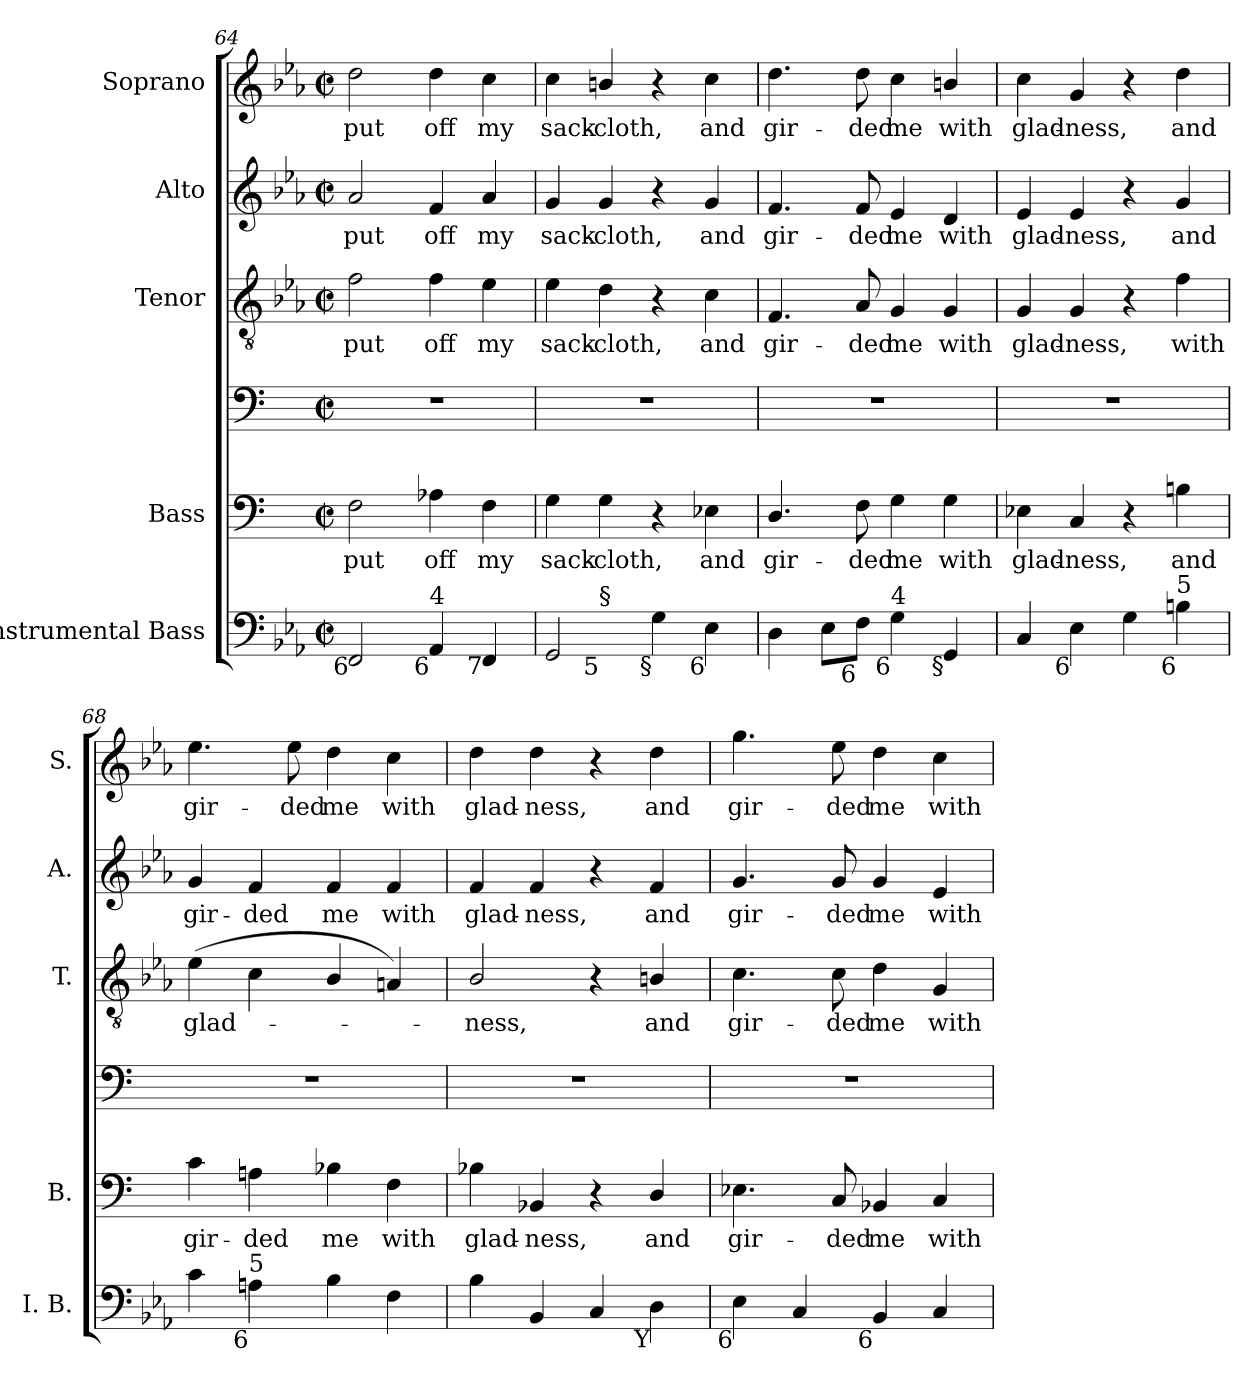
**kern	**kern	**text	**kern	**kern	**text	**kern	**text	**kern	**text
*part5	*part4	*part4	*part4	*part3	*part3	*part2	*part2	*part1	*part1
*staff6	*staff5	*staff5	*staff4	*staff3	*staff3	*staff2	*staff2	*staff1	*staff1
*I"Instrumental Bass	*I"Bass	*	*	*I"Tenor	*	*I"Alto	*	*I"Soprano	*
*I'I. B.	*I'B.	*	*	*I'T.	*	*I'A.	*	*I'S.	*
*clefF4	*clefF4	*	*clefF4	*clefGv2	*	*clefG2	*	*clefG2	*
*	*	*	*	*ITrd7c12	*	*	*	*	*
*k[b-e-a-]	*k[]	*	*k[]	*k[b-e-a-]	*	*k[b-e-a-]	*	*k[b-e-a-]	*
*E-:	*C:	*	*C:	*E-:	*	*E-:	*	*E-:	*
*M2/2	*M2/2	*	*M2/2	*M2/2	*	*M2/2	*	*M2/2	*
*met(c|)	*met(c|)	*	*met(c|)	*met(c|)	*	*met(c|)	*	*met(c|)	*
=64	=64	=64	=64	=64	=64	=64	=64	=64	=64
!	!	!LO:LY:b:color=#000000	!	!	!	!	!	!	!
!	!	!	!	!	!LO:LY:b:color=#000000	!	!	!	!
!	!	!	!	!	!	!	!LO:LY:b:color=#000000	!	!
!LO:TX:b:rj:t=6	!	!	!	!	!	!	!	!	!
!	!	!	!	!	!	!	!	!	!LO:LY:b:color=#000000
2FFi/	2Fi\	put	1r	2Fi\	put	2a-i/	put	2ddi\	put
!	!	!LO:LY:b:color=#000000	!	!	!	!	!	!	!
!	!	!	!	!	!LO:LY:b:color=#000000	!	!	!	!
!	!	!	!	!	!	!	!LO:LY:b:color=#000000	!	!
!LO:TX:b:rj:t=6	!	!	!	!	!	!	!	!	!
!LO:TX:t=4	!	!	!	!	!	!	!	!	!
!	!	!	!	!	!	!	!	!	!LO:LY:b:color=#000000
4AA-i/	4A-i\	off	.	4Fi\	off	4fi/	off	4ddi\	off
!	!	!LO:LY:b:color=#000000	!	!	!	!	!	!	!
!	!	!	!	!	!LO:LY:b:color=#000000	!	!	!	!
!	!	!	!	!	!	!	!LO:LY:b:color=#000000	!	!
!LO:TX:b:rj:t=7	!	!	!	!	!	!	!	!	!
!	!	!	!	!	!	!	!	!	!LO:LY:b:color=#000000
4FFi/	4Fi\	my	.	4E-i\	my	4a-i/	my	4cci\	my
=65	=65	=65	=65	=65	=65	=65	=65	=65	=65
!	!	!LO:LY:b:color=#000000	!	!	!	!	!	!	!
!	!	!	!	!	!LO:LY:b:color=#000000	!	!	!	!
!	!	!	!	!	!	!	!LO:LY:b:color=#000000	!	!
!LO:TX:b:rj:t=6	!	!	!	!	!	!	!	!	!
!LO:TX:t=4	!	!	!	!	!	!	!	!	!
!	!	!	!	!	!	!	!	!	!LO:LY:b:color=#000000
*^	*	*	*	*	*	*	*	*	*
2GGi/	4ryy	4Gi\	sack-	1r	4E-i\	sack-	4gi/	sack-	4cci\	sack-
!	!	!	!LO:LY:b:color=#000000	!	!	!	!	!	!	!
!	!	!	!	!	!	!LO:LY:b:color=#000000	!	!	!	!
!	!	!	!	!	!	!	!	!LO:LY:b:color=#000000	!	!
!	!LO:TX:b:rj:t=5	!	!	!	!	!	!	!	!	!
!	!LO:TX:t=§	!	!	!	!	!	!	!	!	!
!	!	!	!	!	!	!	!	!	!	!LO:LY:b:color=#000000
.	2.ryy	4Gi\	-cloth,	.	4Di\	-cloth,	4gi/	-cloth,	4bni/	-cloth,
!LO:TX:b:rj:t=§	!	!	!	!	!	!	!	!	!	!
4Gi\	.	4r	.	.	4r	.	4r	.	4r	.
!	!	!	!LO:LY:b:color=#000000	!	!	!	!	!	!	!
!	!	!	!	!	!	!LO:LY:b:color=#000000	!	!	!	!
!	!	!	!	!	!	!	!	!LO:LY:b:color=#000000	!	!
!LO:TX:b:rj:t=6	!	!	!	!	!	!	!	!	!	!
!	!	!	!	!	!	!	!	!	!	!LO:LY:b:color=#000000
4E-i\	.	4E-i\	and	.	4Ci\	and	4gi/	and	4cci\	and
*v	*v	*	*	*	*	*	*	*	*	*
=66	=66	=66	=66	=66	=66	=66	=66	=66	=66
*^	*	*	*	*	*	*	*	*	*
!	!	!	!LO:LY:b:color=#000000	!	!	!	!	!	!	!
*v	*v	*	*	*	*	*	*	*	*	*
*^	*	*	*	*	*	*	*	*	*
!	!	!	!	!	!	!LO:LY:b:color=#000000	!	!	!	!
*v	*v	*	*	*	*	*	*	*	*	*
*^	*	*	*	*	*	*	*	*	*
!	!	!	!	!	!	!	!	!LO:LY:b:color=#000000	!	!
*v	*v	*	*	*	*	*	*	*	*	*
*^	*	*	*	*	*	*	*	*	*
!LO:TX:b:rj:t=6	!	!	!	!	!	!	!	!	!	!
!	!	!	!	!	!	!	!	!	!	!LO:LY:b:color=#000000
*v	*v	*	*	*	*	*	*	*	*	*
4Di\	4.Di/	gir-	1r	4.FFi/	gir-	4.fi/	gir-	4.ddi\	gir-
8E-i\L	.	.	.	.	.	.	.	.	.
!	!	!LO:LY:b:color=#000000	!	!	!	!	!	!	!
!	!	!	!	!	!LO:LY:b:color=#000000	!	!	!	!
!	!	!	!	!	!	!	!LO:LY:b:color=#000000	!	!
!LO:TX:b:rj:t=6	!	!	!	!	!	!	!	!	!
!	!	!	!	!	!	!	!	!	!LO:LY:b:color=#000000
8Fi\J	8Fi\	-ded	.	8AA-i/	-ded	8fi/	-ded	8ddi\	-ded
!	!	!LO:LY:b:color=#000000	!	!	!	!	!	!	!
!	!	!	!	!	!LO:LY:b:color=#000000	!	!	!	!
!	!	!	!	!	!	!	!LO:LY:b:color=#000000	!	!
!LO:TX:b:rj:t=6	!	!	!	!	!	!	!	!	!
!LO:TX:t=4	!	!	!	!	!	!	!	!	!
!	!	!	!	!	!	!	!	!	!LO:LY:b:color=#000000
4Gi\	4Gi\	me	.	4GGi/	me	4e-i/	me	4cci\	me
!	!	!LO:LY:b:color=#000000	!	!	!	!	!	!	!
!	!	!	!	!	!LO:LY:b:color=#000000	!	!	!	!
!	!	!	!	!	!	!	!LO:LY:b:color=#000000	!	!
!LO:TX:b:rj:t=§	!	!	!	!	!	!	!	!	!
!	!	!	!	!	!	!	!	!	!LO:LY:b:color=#000000
4GGi/	4Gi\	with	.	4GGi/	with	4di/	with	4bni/	with
=67	=67	=67	=67	=67	=67	=67	=67	=67	=67
!	!	!LO:LY:b:color=#000000	!	!	!	!	!	!	!
!	!	!	!	!	!LO:LY:b:color=#000000	!	!	!	!
!	!	!	!	!	!	!	!LO:LY:b:color=#000000	!	!
!	!	!	!	!	!	!	!	!	!LO:LY:b:color=#000000
4Ci/	4E-i\	glad-	1r	4GGi/	glad-	4e-i/	glad-	4cci\	glad-
!	!	!LO:LY:b:color=#000000	!	!	!	!	!	!	!
!	!	!	!	!	!LO:LY:b:color=#000000	!	!	!	!
!	!	!	!	!	!	!	!LO:LY:b:color=#000000	!	!
!LO:TX:b:rj:t=6	!	!	!	!	!	!	!	!	!
!	!	!	!	!	!	!	!	!	!LO:LY:b:color=#000000
4E-i\	4Ci/	-ness,	.	4GGi/	-ness,	4e-i/	-ness,	4gi/	-ness,
4Gi\	4r	.	.	4r	.	4r	.	4r	.
!	!	!LO:LY:b:color=#000000	!	!	!	!	!	!	!
!	!	!	!	!	!LO:LY:b:color=#000000	!	!	!	!
!	!	!	!	!	!	!	!LO:LY:b:color=#000000	!	!
!LO:TX:b:rj:t=6	!	!	!	!	!	!	!	!	!
!LO:TX:t=5	!	!	!	!	!	!	!	!	!
!	!	!	!	!	!	!	!	!	!LO:LY:b:color=#000000
4Bni\	4Bni\	and	.	4Fi\	with	4gi/	and	4ddi\	and
=68	=68	=68	=68	=68	=68	=68	=68	=68	=68
!	!	!LO:LY:b:color=#000000	!	!	!	!	!	!	!
!	!	!	!	!	!LO:LY:b:color=#000000	!	!	!	!
!	!	!	!	!	!	!	!LO:LY:b:color=#000000	!	!
!	!	!	!	!	!	!	!	!	!LO:LY:b:color=#000000
4ci\	4ci\	gir-	1r	(4E-i\	glad-	4gi/	gir-	4.ee-i\	gir-
!	!	!LO:LY:b:color=#000000	!	!	!	!	!	!	!
!LO:TX:b:rj:t=6	!	!	!	!	!	!	!	!	!
!LO:TX:t=5	!	!	!	!	!	!	!	!	!
!	!	!	!	!	!	!	!LO:LY:b:color=#000000	!	!
4Ani\	4Ani\	-ded	.	4Ci\	.	4fi/	-ded	.	.
!	!	!	!	!	!	!	!	!	!LO:LY:b:color=#000000
.	.	.	.	.	.	.	.	8ee-i\	-ded
!	!	!LO:LY:b:color=#000000	!	!	!	!	!	!	!
!	!	!	!	!	!	!	!LO:LY:b:color=#000000	!	!
!	!	!	!	!	!	!	!	!	!LO:LY:b:color=#000000
4B-i\	4B-i\	me	.	4BB-i/	.	4fi/	me	4ddi\	me
!	!	!LO:LY:b:color=#000000	!	!	!	!	!	!	!
!	!	!	!	!	!	!	!LO:LY:b:color=#000000	!	!
!	!	!	!	!	!	!	!	!	!LO:LY:b:color=#000000
4Fi\	4Fi\	with	.	4AAni/)	.	4fi/	with	4cci\	with
!!LO:LB:g=z
=69	=69	=69	=69	=69	=69	=69	=69	=69	=69
!	!	!LO:LY:b:color=#000000	!	!	!	!	!	!	!
!	!	!	!	!	!LO:LY:b:color=#000000	!	!	!	!
!	!	!	!	!	!	!	!LO:LY:b:color=#000000	!	!
!	!	!	!	!	!	!	!	!	!LO:LY:b:color=#000000
4B-i\	4B-i\	glad-	1r	2BB-i/	-ness,	4fi/	glad-	4ddi\	glad-
!	!	!LO:LY:b:color=#000000	!	!	!	!	!	!	!
!	!	!	!	!	!	!	!LO:LY:b:color=#000000	!	!
!	!	!	!	!	!	!	!	!	!LO:LY:b:color=#000000
4BB-i/	4BB-i/	-ness,	.	.	.	4fi/	-ness,	4ddi\	-ness,
4Ci/	4r	.	.	4r	.	4r	.	4r	.
!	!	!LO:LY:b:color=#000000	!	!	!	!	!	!	!
!	!	!	!	!	!LO:LY:b:color=#000000	!	!	!	!
!	!	!	!	!	!	!	!LO:LY:b:color=#000000	!	!
!LO:TX:b:rj:t=Y	!	!	!	!	!	!	!	!	!
!	!	!	!	!	!	!	!	!	!LO:LY:b:color=#000000
4Di\	4Di/	and	.	4BBni/	and	4fi/	and	4ddi\	and
=70	=70	=70	=70	=70	=70	=70	=70	=70	=70
!	!	!LO:LY:b:color=#000000	!	!	!	!	!	!	!
!	!	!	!	!	!LO:LY:b:color=#000000	!	!	!	!
!	!	!	!	!	!	!	!LO:LY:b:color=#000000	!	!
!LO:TX:b:rj:t=6	!	!	!	!	!	!	!	!	!
!	!	!	!	!	!	!	!	!	!LO:LY:b:color=#000000
4E-i\	4.E-i\	gir-	1r	4.Ci\	gir-	4.gi/	gir-	4.ggi\	gir-
4Ci/	.	.	.	.	.	.	.	.	.
!	!	!LO:LY:b:color=#000000	!	!	!	!	!	!	!
!	!	!	!	!	!LO:LY:b:color=#000000	!	!	!	!
!	!	!	!	!	!	!	!LO:LY:b:color=#000000	!	!
!	!	!	!	!	!	!	!	!	!LO:LY:b:color=#000000
.	8Ci/	-ded	.	8Ci\	-ded	8gi/	-ded	8ee-i\	-ded
!	!	!LO:LY:b:color=#000000	!	!	!	!	!	!	!
!	!	!	!	!	!LO:LY:b:color=#000000	!	!	!	!
!	!	!	!	!	!	!	!LO:LY:b:color=#000000	!	!
!LO:TX:b:rj:t=6	!	!	!	!	!	!	!	!	!
!	!	!	!	!	!	!	!	!	!LO:LY:b:color=#000000
4BB-i/	4BB-i/	me	.	4Di\	me	4gi/	me	4ddi\	me
!	!	!LO:LY:b:color=#000000	!	!	!	!	!	!	!
!	!	!	!	!	!LO:LY:b:color=#000000	!	!	!	!
!	!	!	!	!	!	!	!LO:LY:b:color=#000000	!	!
!	!	!	!	!	!	!	!	!	!LO:LY:b:color=#000000
4Ci/	4Ci/	with	.	4GGi/	with	4e-i/	with	4cci\	with
=	=	=	=	=	=	=	=	=	=
*-	*-	*-	*-	*-	*-	*-	*-	*-	*-
